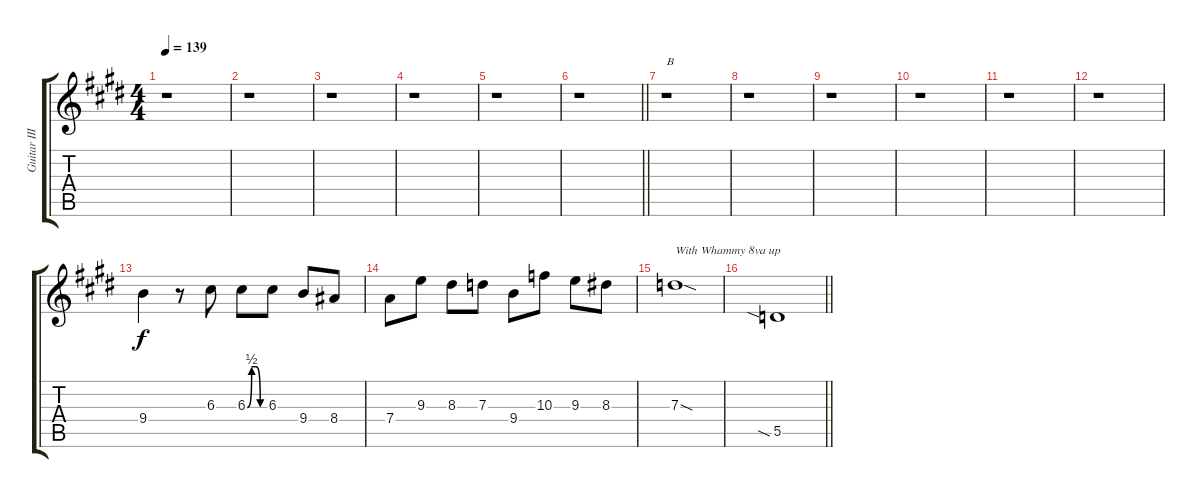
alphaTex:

\track ("Guitar III" "Guitar III") {instrument overdrivenguitar}
\staff {score tabs}
\tuning (E4 B3 G3 D3 A2 E2) {hide}
\ts (4 4)
\tempo 139
\clef g2
\ks e
r.1{dy f} |
r.1 |
r.1 |
r.1 |
r.1 |
\barLineRight lightlight
r.1 |
r.1{txt "B"} |
r.1 |
r.1 |
r.1 |
r.1 |
r.1 |
9.4.4 r.8 6.3.8 6.3{be (custom 0 0 15 2 30 2 45 0 60 0)}.8 6.3.8 9.4.8 8.4.8 |
7.4.8 9.3.8 8.3.8 7.3.8 9.4.8 10.3.8 9.3.8 8.3.8 |
7.3{sod}.1{txt "With Whammy 8va up"} |
\barLineRight lightlight
5.5{sia}.1
